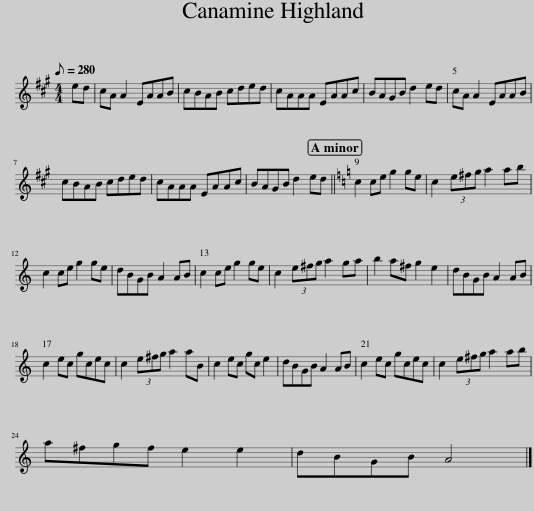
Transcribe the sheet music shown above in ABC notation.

X:1
L:1/8
Q:1/8=280
M:4/4
I:linebreak $
K:A
V:1 treble
V:1
 ed | cA A2 EAAB | cBAB cded | cAAA EAAc | BAGB d2 ed | %5
 cA A2 EAAB |$ cBAB cded | cAAA EAAc | BAGB d2 ed ||[K:Amin] c2 ce g2 ge | %10
 c2 (3e^fg a2 ab |$ c2 ce g2 ge | dBGB A2 AB | c2 ce g2 ge | c2 (3e^fg a2 ga | %15
 b2 a^f g2 e2 | dBGB A2 AB |$ c2 ec gcec | c2 (3e^fg a2 aB | c2 ec gc e2 | %20
 dBGB A2 AB | c2 ec gcec | c2 (3e^fg a2 ab |$ a^fgf e2 e2 | dBGB A4 |] %25
